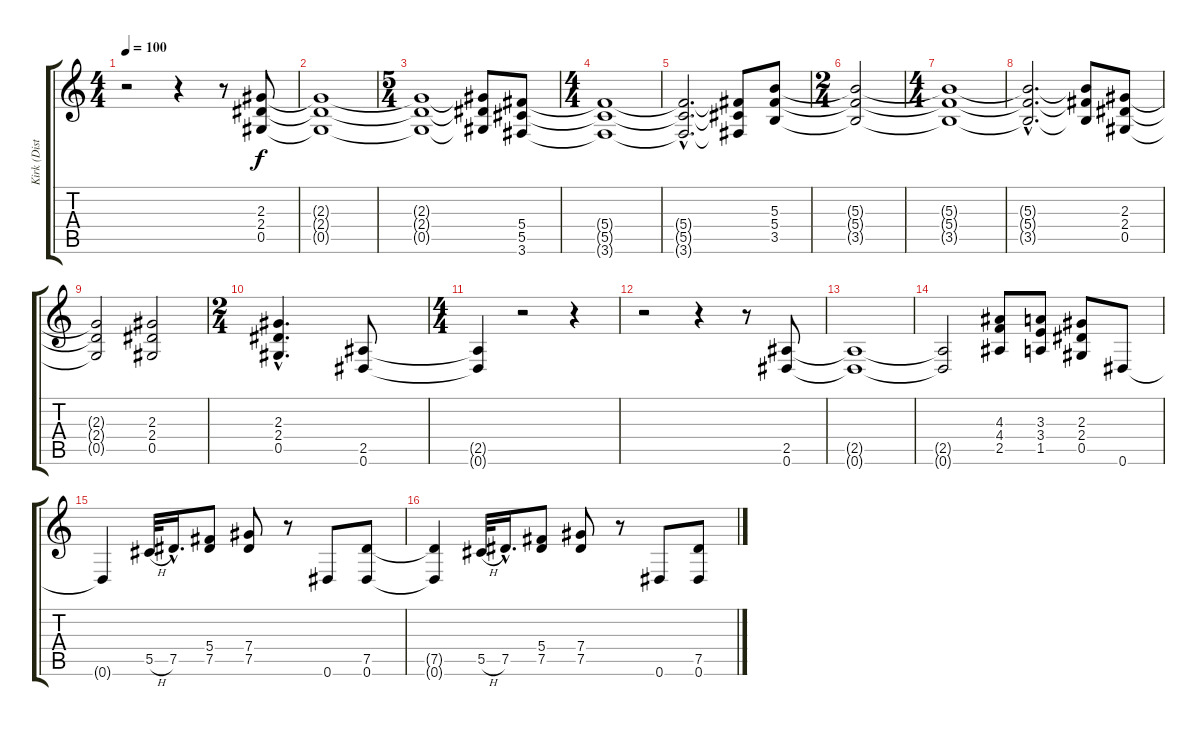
\track ("Kirk (Disto Gtr)" "Kirk (Dist") {instrument distortionguitar}
\staff {score tabs}
\tuning (Eb4 Bb3 Gb3 Db3 Ab2 Eb2) {hide}
\ts (4 4)
\tempo 100
\clef g2
\ks c
r.2{dy f instrument distortionguitar} r.4 r.8 (2.3 2.4 0.5).8 |
(2.3{t} 2.4{t} 0.5{t}).1 |
\ts (5 4)
(2.3{t} 2.4{t} 0.5{t}).1 (2.3{t} 2.4{t} 0.5{t}).8 (5.4 5.5 3.6).8 |
\ts (4 4)
(5.4{t} 5.5{t} 3.6{t}).1 |
(5.4{hac t} 5.5{hac t} 3.6{hac t}).2{d} (5.4{t} 5.5{t} 3.6{t}).8 (5.3 5.4 3.5).8 |
\ts (2 4)
(5.3{t} 5.4{t} 3.5{t}).2 |
\ts (4 4)
(5.3{t} 5.4{t} 3.5{t}).1 |
(5.3{hac t} 5.4{hac t} 3.5{hac t}).2{d} (5.3{t} 5.4{t} 3.5{t}).8 (2.3 2.4 0.5).8 |
(2.3{t} 2.4{t} 0.5{t}).2 (2.3 2.4 0.5).2 |
\ts (2 4)
(2.3{hac} 2.4{hac} 0.5{hac}).4{d} (2.5 0.6).8 |
\ts (4 4)
(2.5{t} 0.6{t}).4 r.2 r.4 |
r.2 r.4 r.8 (2.5 0.6).8 |
(2.5{t} 0.6{t}).1 |
(2.5{t} 0.6{t}).2 (4.3 4.4 2.5).8 (3.3 3.4 1.5).8 (2.3 2.4 0.5).8 0.6.8 |
0.6{t}.4 5.5{h}.32 7.5{hac}.16{d} (5.4 7.5).8 (7.4 7.5).8 r.8 0.6.8 (7.5 0.6).8 |
(7.5{t} 0.6{t}).4 5.5{h}.32 7.5{hac}.16{d} (5.4 7.5).8 (7.4 7.5).8 r.8 0.6.8 (7.5 0.6).8
